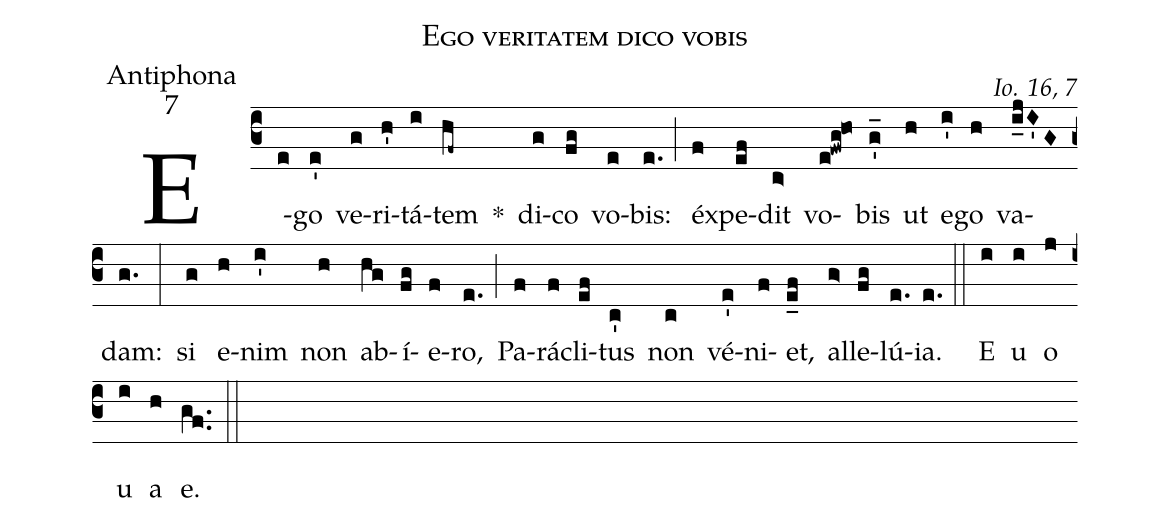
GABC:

name:Ego veritatem dico vobis;
office-part:Antiphona;
mode:7;
commentary:Io. 16, 7;
%%
(c3)
E(e)go(e') ve(g)ri(h')tá(i)tem(hf~) *()
di(g)co(fg) vo(e)bis:(e.) (;)
éx(f)pe(ef)dit(c>) vo(e!fwg!ho)bis(g'_) ut(h) e(i')go(h) va(i_jI'G)dam:(g.) (:)
si(g) e(h)nim(i') non(h) ab(hg)í(fg)e(f)ro,(e.) (;)
Pa(f)rá(f)cli(ef)tus(c') non(c) vé(e')ni(f)et,(e_f) al(g>)le(fg)lú(e.)ia.(e.) (::)
E(i) u(i) o(j) u(i) a(h) e.(gf..) (::)
